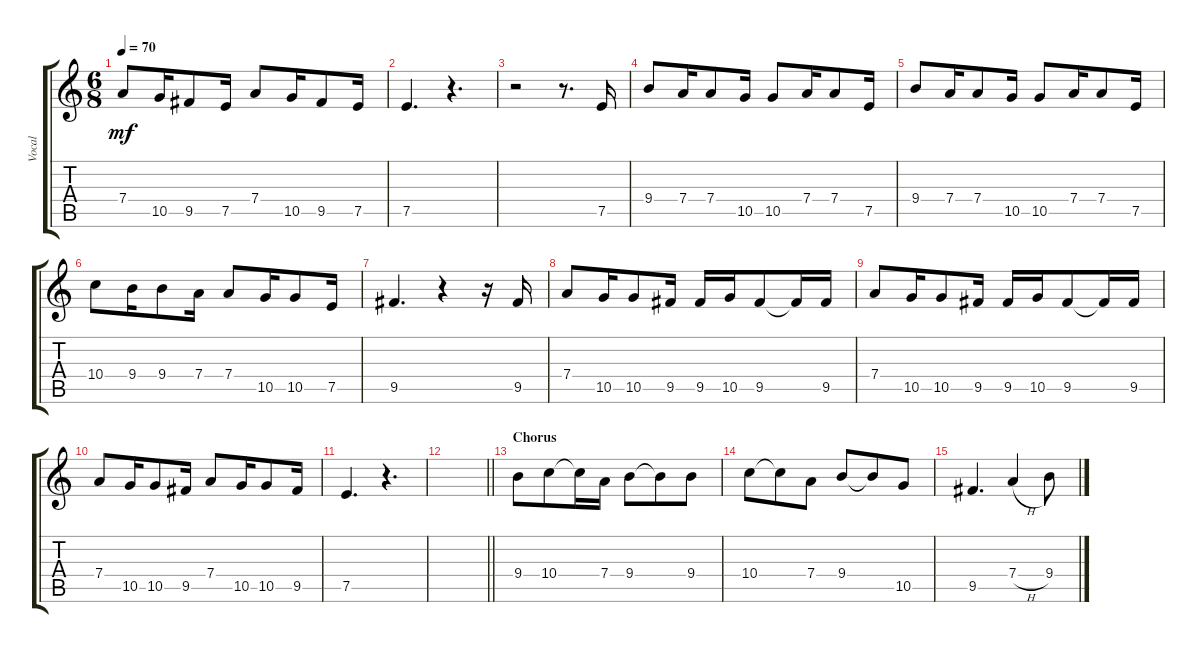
\track ("Vocal" "Vocal") {instrument acousticguitarsteel}
\staff {score tabs}
\tuning (E4 B3 G3 D3 A2 E2) {hide}
\ts (6 8)
\tempo 70
\clef g2
\ks c
7.4.8{dy mf} 10.5.16 9.5.8 7.5.16 7.4.8 10.5.16 9.5.8 7.5.16 |
7.5.4{d} r.4{d} |
r.2 r.8{d} 7.5.16 |
9.4.8 7.4.16 7.4.8 10.5.16 10.5.8 7.4.16 7.4.8 7.5.16 |
9.4.8 7.4.16 7.4.8 10.5.16 10.5.8 7.4.16 7.4.8 7.5.16 |
10.4.8 9.4.16 9.4.8 7.4.16 7.4.8 10.5.16 10.5.8 7.5.16 |
9.5.4{d} r.4 r.16 9.5.16 |
7.4.8 10.5.16 10.5.8 9.5.16 9.5.16 10.5.16 9.5.8 9.5{t}.16 9.5.16 |
7.4.8 10.5.16 10.5.8 9.5.16 9.5.16 10.5.16 9.5.8 9.5{t}.16 9.5.16 |
7.4.8 10.5.16 10.5.8 9.5.16 7.4.8 10.5.16 10.5.8 9.5.16 |
7.5.4{d} r.4{d} |
\barLineRight lightlight
|
\section ("" "Chorus")
9.4.8 10.4.8 10.4{t}.16 7.4.16 9.4.8 9.4{t}.8 9.4.8 |
10.4.8 10.4{t}.8 7.4.8 9.4.8 9.4{t}.8 10.5.8 |
9.5.4{d} 7.4{h}.4 9.4.8
